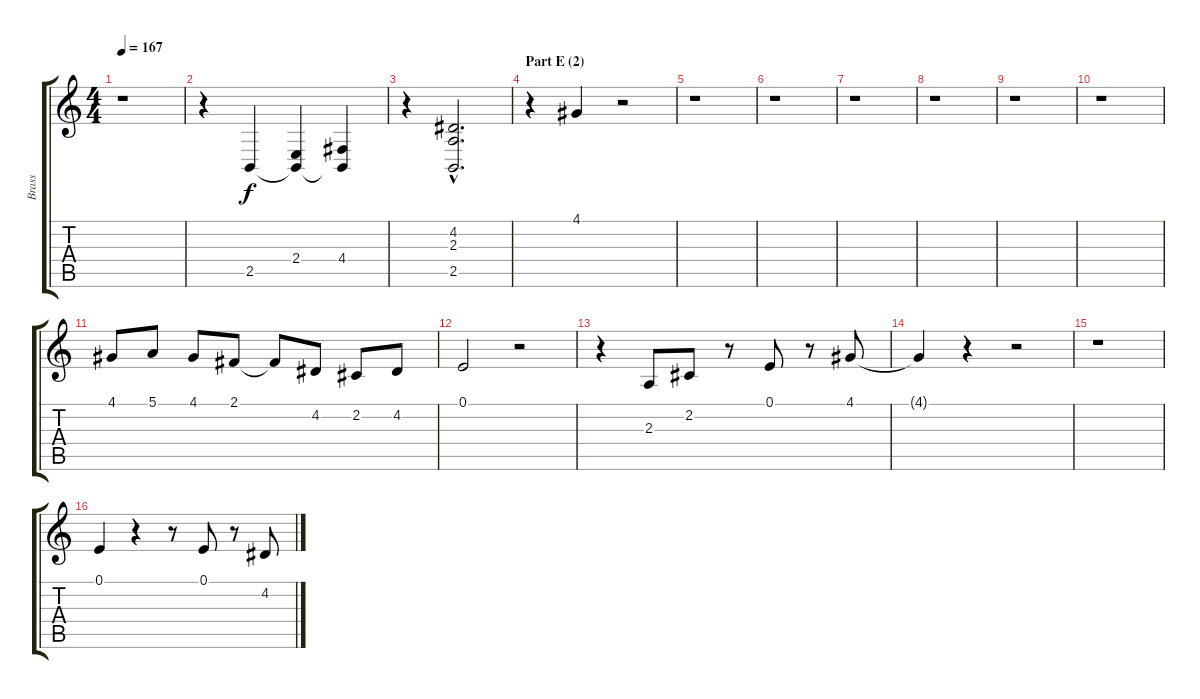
\track ("Brass" "Brass") {instrument brasssection}
\staff {score tabs}
\tuning (E4 B3 G3 D3 A2 E2) {hide}
\ts (4 4)
\tempo 167
\clef g2
\ks c
r.1{dy f} |
r.4 2.5.4 (2.4 2.5{t}).4 (4.4 2.5{t}).4 |
r.4 (4.2{hac} 2.3{hac} 2.5{hac}).2{d} |
\section ("" "Part E (2)")
r.4 4.1.4 r.2 |
r.1 |
r.1 |
r.1 |
r.1 |
r.1 |
r.1 |
4.1.8 5.1.8 4.1.8 2.1.8 2.1{t}.8 4.2.8 2.2.8 4.2.8 |
0.1.2 r.2 |
r.4 2.3.8 2.2.8 r.8 0.1.8 r.8 4.1.8 |
4.1{t}.4 r.4 r.2 |
r.1 |
0.1.4 r.4 r.8 0.1.8 r.8 4.2.8
